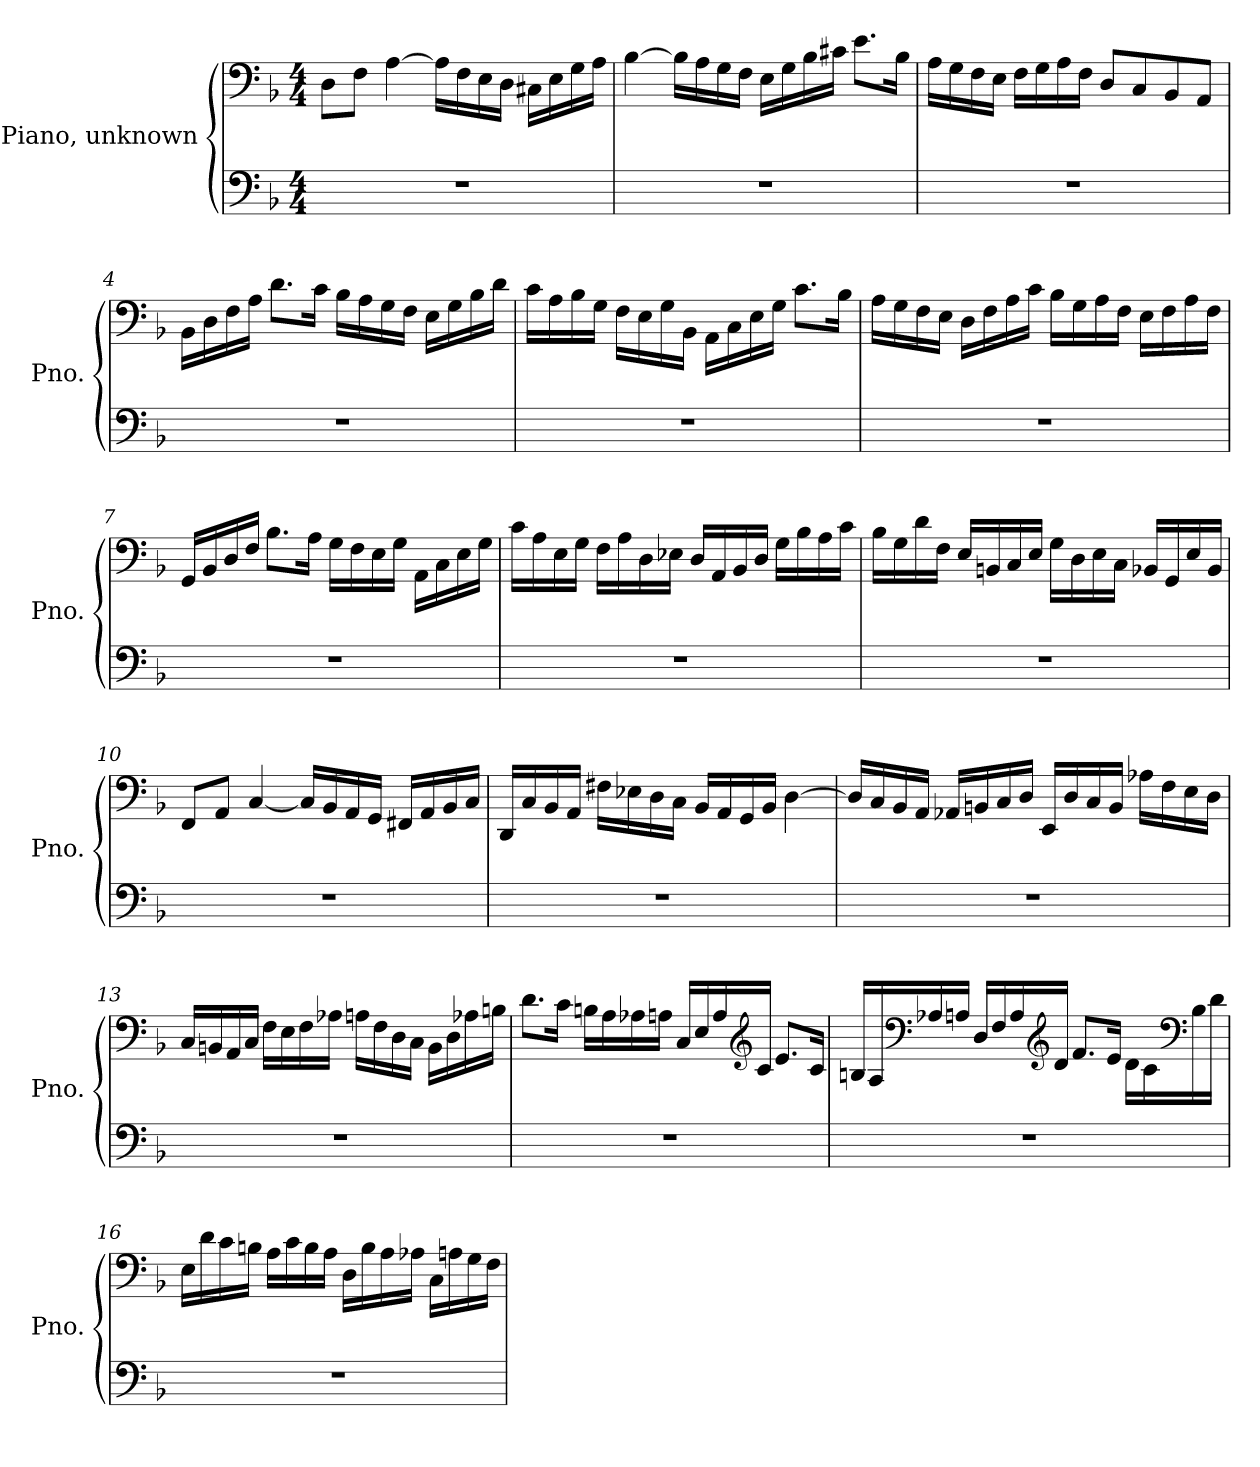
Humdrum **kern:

**kern	**kern
*part1	*part1
*staff2	*staff1
*I"Piano, unknown	*
*I'Pno.	*
*clefF4	*clefF4
*k[b-]	*k[b-]
*M4/4	*M4/4
*MM120	*MM120
=1	=1
1r	8D\L
.	8F\J
.	[4A\
.	16A\LL]
.	16F\
.	16E\
.	16D\JJ
.	16C#X\LL
.	16E\
.	16G\
.	16A\JJ
=2	=2
1r	[4B-\
.	16B-\LL]
.	16A\
.	16G\
.	16F\JJ
.	16E\LL
.	16G\
.	16B-\
.	16c#X\JJ
.	8.e\L
.	16B-\Jk
=3	=3
1r	16A\LL
.	16G\
.	16F\
.	16E\JJ
.	16F\LL
.	16G\
.	16A\
.	16F\JJ
.	8D/L
.	8C/
.	8BB-/
.	8AA/J
!!LO:LB:g=z
=4	=4
1r	16BB-\LL
.	16D\
.	16F\
.	16A\JJ
.	8.d\L
.	16c\Jk
.	16B-\LL
.	16A\
.	16G\
.	16F\JJ
.	16E\LL
.	16G\
.	16B-\
.	16d\JJ
=5	=5
1r	16c\LL
.	16A\
.	16B-\
.	16G\JJ
.	16F\LL
.	16E\
.	16G\
.	16BB-\JJ
.	16AA\LL
.	16C\
.	16E\
.	16G\JJ
.	8.c\L
.	16B-\Jk
=6	=6
1r	16A\LL
.	16G\
.	16F\
.	16E\JJ
.	16D\LL
.	16F\
.	16A\
.	16c\JJ
.	16B-\LL
.	16G\
.	16A\
.	16F\JJ
.	16E\LL
.	16F\
.	16A\
.	16F\JJ
!!LO:LB:g=z
=7	=7
1r	16GG/LL
.	16BB-/
.	16D/
.	16F/JJ
.	8.B-\L
.	16A\Jk
.	16G\LL
.	16F\
.	16E\
.	16G\JJ
.	16AA\LL
.	16C\
.	16E\
.	16G\JJ
=8	=8
1r	16c\LL
.	16A\
.	16E\
.	16G\JJ
.	16F\LL
.	16A\
.	16D\
.	16E-X\JJ
.	16D/LL
.	16AA/
.	16BB-/
.	16D/JJ
.	16G\LL
.	16B-\
.	16A\
.	16c\JJ
!!LO:LB:g=z
=9	=9
1r	16B-\LL
.	16G\
.	16d\
.	16F\JJ
.	16E/LL
.	16BBn/
.	16C/
.	16E/JJ
.	16G\LL
.	16D\
.	16E\
.	16C\JJ
.	16BB-X/LL
.	16GG/
.	16E/
.	16BB-/JJ
=10	=10
1r	8FF/L
.	8AA/J
.	[4C/
.	16C/LL]
.	16BB-/
.	16AA/
.	16GG/JJ
.	16FF#X/LL
.	16AA/
.	16BB-/
.	16C/JJ
=11	=11
1r	16DD/LL
.	16C/
.	16BB-/
.	16AA/JJ
.	16F#X\LL
.	16E-X\
.	16D\
.	16C\JJ
.	16BB-/LL
.	16AA/
.	16GG/
.	16BB-/JJ
.	[4D\
!!LO:LB:g=z
=12	=12
1r	16D/LL]
.	16C/
.	16BB-/
.	16AA/JJ
.	16AA-X/LL
.	16BBn/
.	16C/
.	16D/JJ
.	16EE/LL
.	16D/
.	16C/
.	16BB/JJ
.	16A-X\LL
.	16F\
.	16E\
.	16D\JJ
=13	=13
1r	16C/LL
.	16BBn/
.	16AA/
.	16C/JJ
.	16F\LL
.	16E\
.	16F\
.	16A-X\JJ
.	16An\LL
.	16F\
.	16D\
.	16C\JJ
.	16BB\LL
.	16D\
.	16A-X\
.	16Bn\JJ
!!LO:LB:g=z
=14	=14
1r	8.d\L
.	16c\Jk
.	16Bn\LL
.	16A\
.	16A-X\
.	16An\JJ
.	16C/LL
.	16E/
.	16A/
*	*clefG2
.	16c/JJ
.	8.e/L
.	16c/Jk
=15	=15
1r	16Bn/LL
.	16A/
*	*clefF4
.	16A-X/
.	16An/JJ
.	16D/LL
.	16F/
.	16A/
*	*clefG2
.	16d/JJ
.	8.f/L
.	16e/Jk
.	16d\LL
.	16c\
*	*clefF4
.	16B\
.	16d\JJ
!!LO:PB:g=z
=16	=16
1r	16E\LL
.	16d\
.	16c\
.	16Bn\JJ
.	16A\LL
.	16c\
.	16B\
.	16A\JJ
.	16D\LL
.	16B\
.	16A\
.	16A-X\JJ
.	16C\LL
.	16An\
.	16G\
.	16F\JJ
=	=
*-	*-
